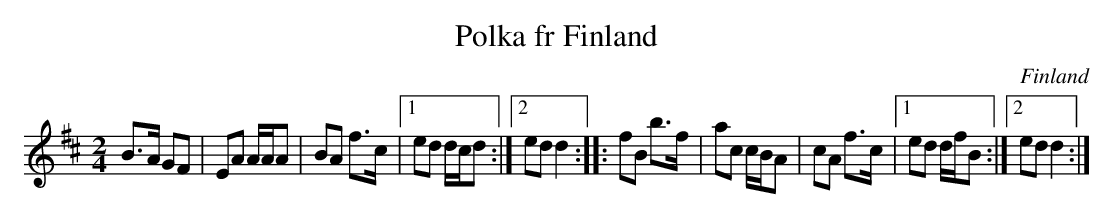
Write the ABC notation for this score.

X:1
T:Polka fr Finland
O:Finland
M:2/4
L:1/8
K:D
B>A GF | EA A/A/A | BA f>c \
|1 ed d/c/d :|2 edd2::\
fB b>f | ac c/B/A | cA f>c \
|1ed d/f/B :|2 ed d2 :|**
